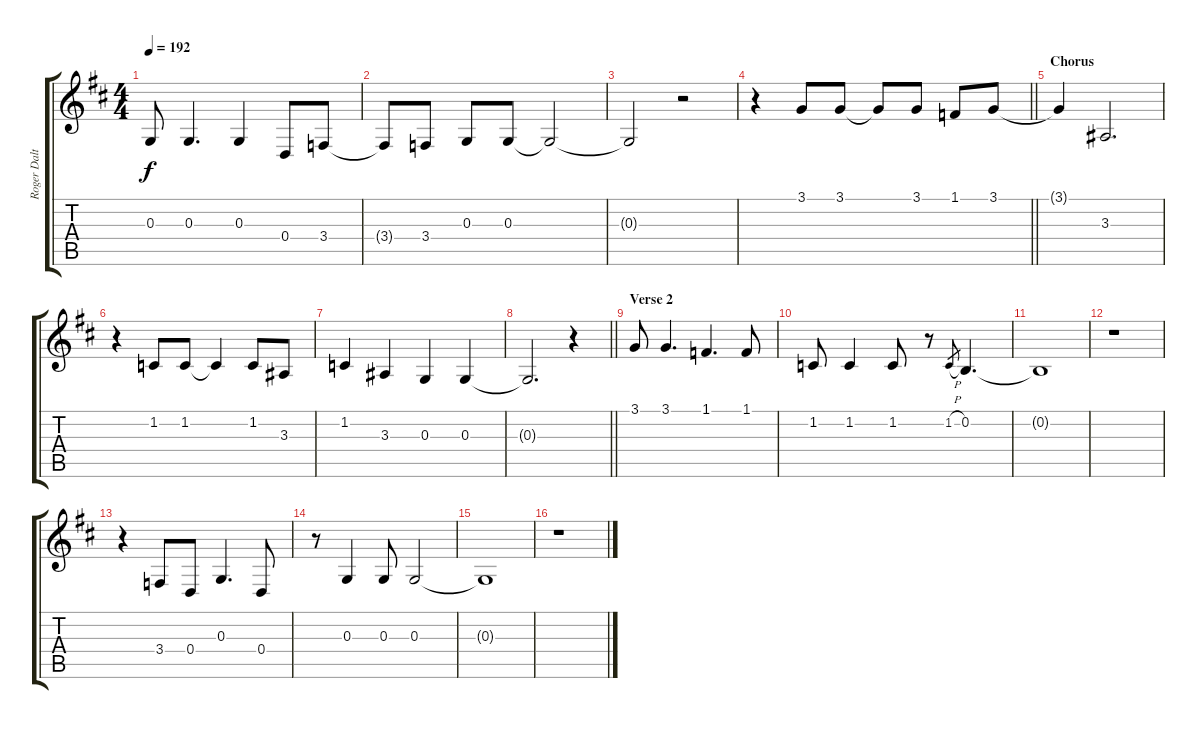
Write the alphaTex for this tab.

\track ("Roger Daltrey - Voice" "Roger Dalt") {instrument cello}
\staff {score tabs}
\tuning (E4 B3 G3 D3 A2 E2) {hide}
\ts (4 4)
\tempo 192
\clef g2
\ks d
0.3.8{dy f} 0.3.4{d} 0.3.4 0.4.8 3.4.8 |
3.4{t}.8 3.4.8 0.3.8 0.3.8 0.3{t}.2 |
0.3{t}.2 r.2 |
\barLineRight lightlight
r.4 3.1.8 3.1.8 3.1{t}.8 3.1.8 1.1.8 3.1.8 |
\section ("" "Chorus")
3.1{t}.4 3.3.2{d} |
r.4 1.2.8 1.2.8 1.2{t}.4 1.2.8 3.3.8 |
1.2.4 3.3.4 0.3.4 0.3.4 |
\barLineRight lightlight
0.3{t}.2{d} r.4 |
\section ("" "Verse 2")
3.1.8 3.1.4{d} 1.1.4{d} 1.1.8 |
1.2.8 1.2.4 1.2.8 r.8 1.2{h}.8{gr} 0.2.4{d} |
0.2{t}.1 |
r.1 |
r.4 3.4.8 0.4.8 0.3.4{d} 0.4.8 |
r.8 0.3.4 0.3.8 0.3.2 |
0.3{t}.1 |
r.1
